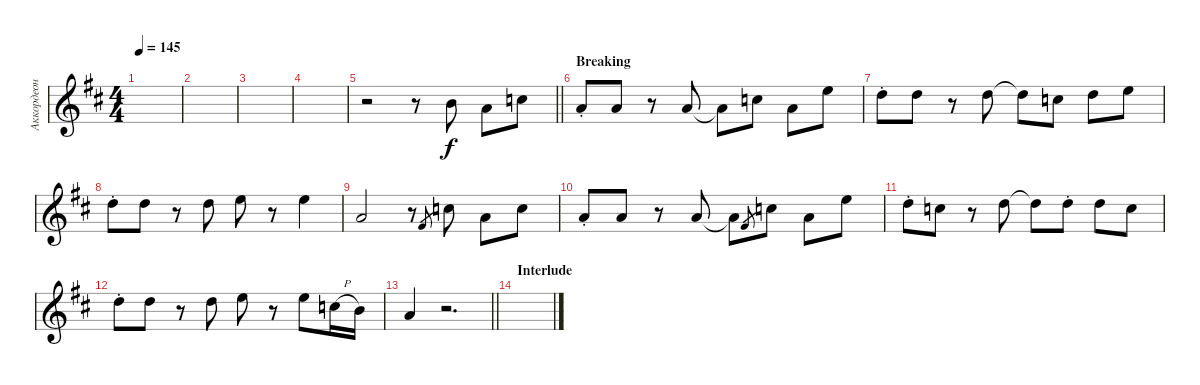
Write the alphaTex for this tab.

\track ("Аккордеон" "Аккордеон") {instrument accordion}
\staff {score}
\tuning (E4 B3 G3 D3 A2 E2) {hide}
\ts (4 4)
\tempo 145
\clef g2
\ks bminor
|
|
|
|
\barLineRight lightlight
r.2 r.8 7.1.8{dy f} 10.2.8 8.1.8 |
\section ("" "Breaking")
5.1{st}.8 5.1.8 r.8 5.1.8 5.1{t}.8 8.1.8 5.1.8 12.1.8 |
10.1{st}.8 10.1.8 r.8 10.1.8 10.1{t}.8 8.1.8 10.1.8 12.1.8 |
10.1{st}.8 10.1.8 r.8 10.1.8 12.1.8 r.8 12.1.4 |
10.2.2 r.8 2.1.8{gr} 8.1.8 10.2.8 8.1.8 |
10.2{st}.8 10.2.8 r.8 10.2.8 10.2{t}.8 2.1.8{gr} 8.1.8 5.1.8 12.1.8 |
10.1{st}.8 8.1.8 r.8 10.1.8 10.1{t}.8 10.1{st}.8 10.1.8 8.1.8 |
10.1{st}.8 10.1.8 r.8 10.1.8 12.1.8 r.8 12.1.8 13.2{h}.16 12.2.16 |
\barLineRight lightlight
10.2.4 r.2{d} |
\section ("" "Interlude")
